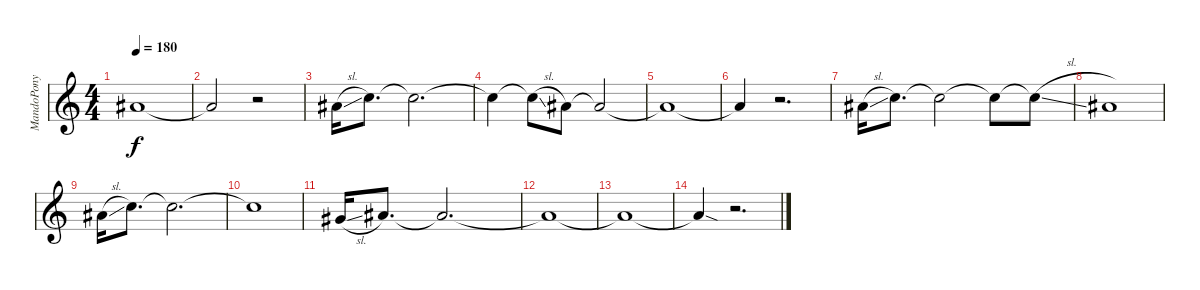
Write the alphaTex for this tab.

\track ("MandoPony (backing)" "MandoPony ") {instrument englishhorn}
\staff {score}
\tuning (E4 B3 G3 D3 A2 E2) {hide}
\ts (4 4)
\tempo 180
\clef g2
\ks c
6.1{t}.1{dy f} |
6.1{t}.2 r.2 |
6.1{sl}.16 8.1.8{d} 8.1{t}.2{d} |
8.1{t}.4 8.1{sl t}.8 6.1.8 6.1{t}.2 |
6.1{t}.1 |
6.1{t}.4 r.2{d} |
6.1{sl}.16 8.1.8{d} 8.1{t}.2 8.1{t}.8 8.1{sl t}.8 |
6.1.1 |
6.1{sl}.16 8.1.8{d} 8.1{t}.2{d} |
8.1{t}.1 |
4.1{sl}.16 6.1.8{d} 6.1{t}.2{d} |
6.1{t}.1 |
6.1{t}.1 |
6.1{sod t}.4 r.2{d}
